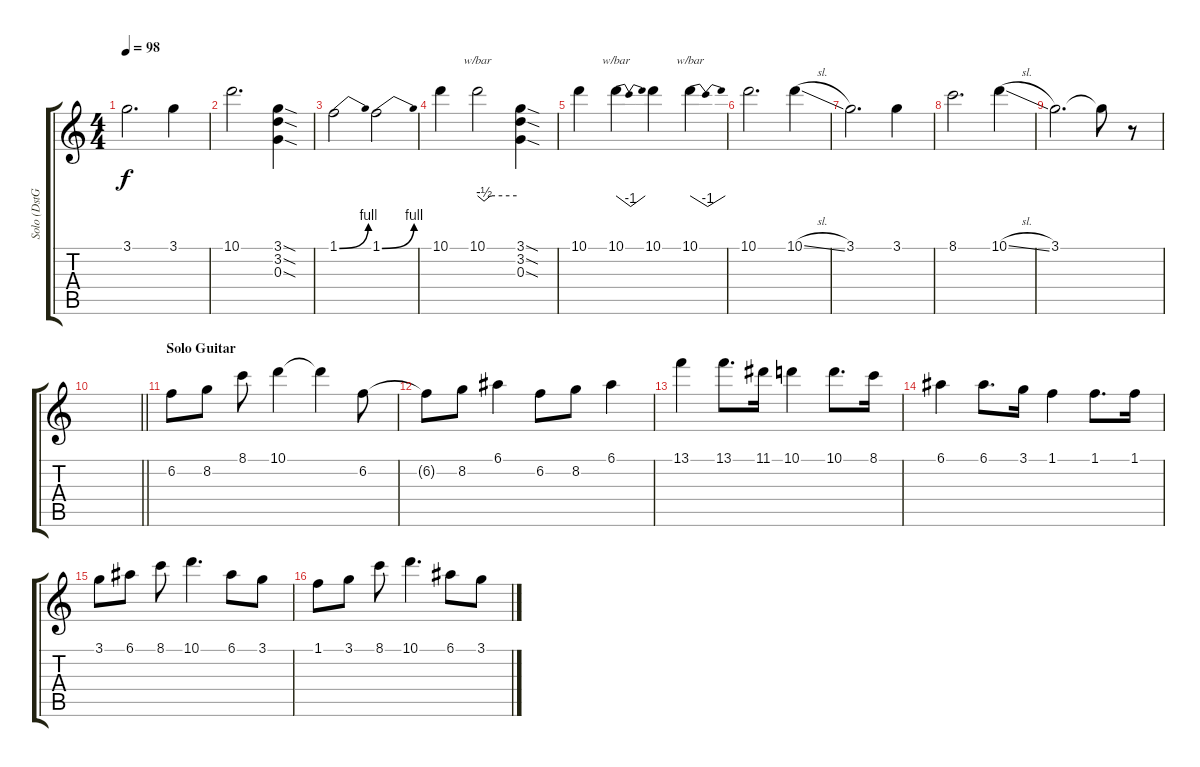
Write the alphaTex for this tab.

\track ("Solo (DstGuitar)" "Solo (DstG") {instrument distortionguitar}
\staff {score tabs}
\tuning (E4 B3 G3 D3 A2 E2) {hide}
\ts (4 4)
\tempo 98
\clef g2
\ks c
3.1.2{d dy f} 3.1.4 |
10.1.2{d} (3.1{sod} 3.2{sod} 0.3{sod}).4 |
1.1{be (bend 0 0 60 4)}.2 1.1{be (bend 0 0 60 4)}.2 |
10.1.4 10.1.2{tbe (custom default 0 0 10 -2 20 0 60 0)} (3.1{sod} 3.2{sod} 0.3{sod}).4 |
10.1.4 10.1.4{tbe (dip default 0 0 30 -4 60 0)} 10.1.4 10.1.4{tbe (dip default 0 0 30 -4 60 0)} |
10.1.2{d} 10.1{sl}.4 |
3.1.2{d} 3.1.4 |
8.1.2{d} 10.1{sl}.4 |
3.1.2{d} 3.1{t}.8 r.8 |
\barLineRight lightlight
|
\section ("" "Solo Guitar")
6.2.8 8.2.8 8.1.8 10.1.4 10.1{t}.4 6.2.8 |
6.2{t}.8 8.2.8 6.1.4 6.2.8 8.2.8 6.1.4 |
13.1.4 13.1.8{d} 11.1.16 10.1.4 10.1.8{d} 8.1.16 |
6.1.4 6.1.8{d} 3.1.16 1.1.4 1.1.8{d} 1.1.16 |
3.1.8 6.1.8 8.1.8 10.1.4{d} 6.1.8 3.1.8 |
1.1.8 3.1.8 8.1.8 10.1.4{d} 6.1.8 3.1.8
